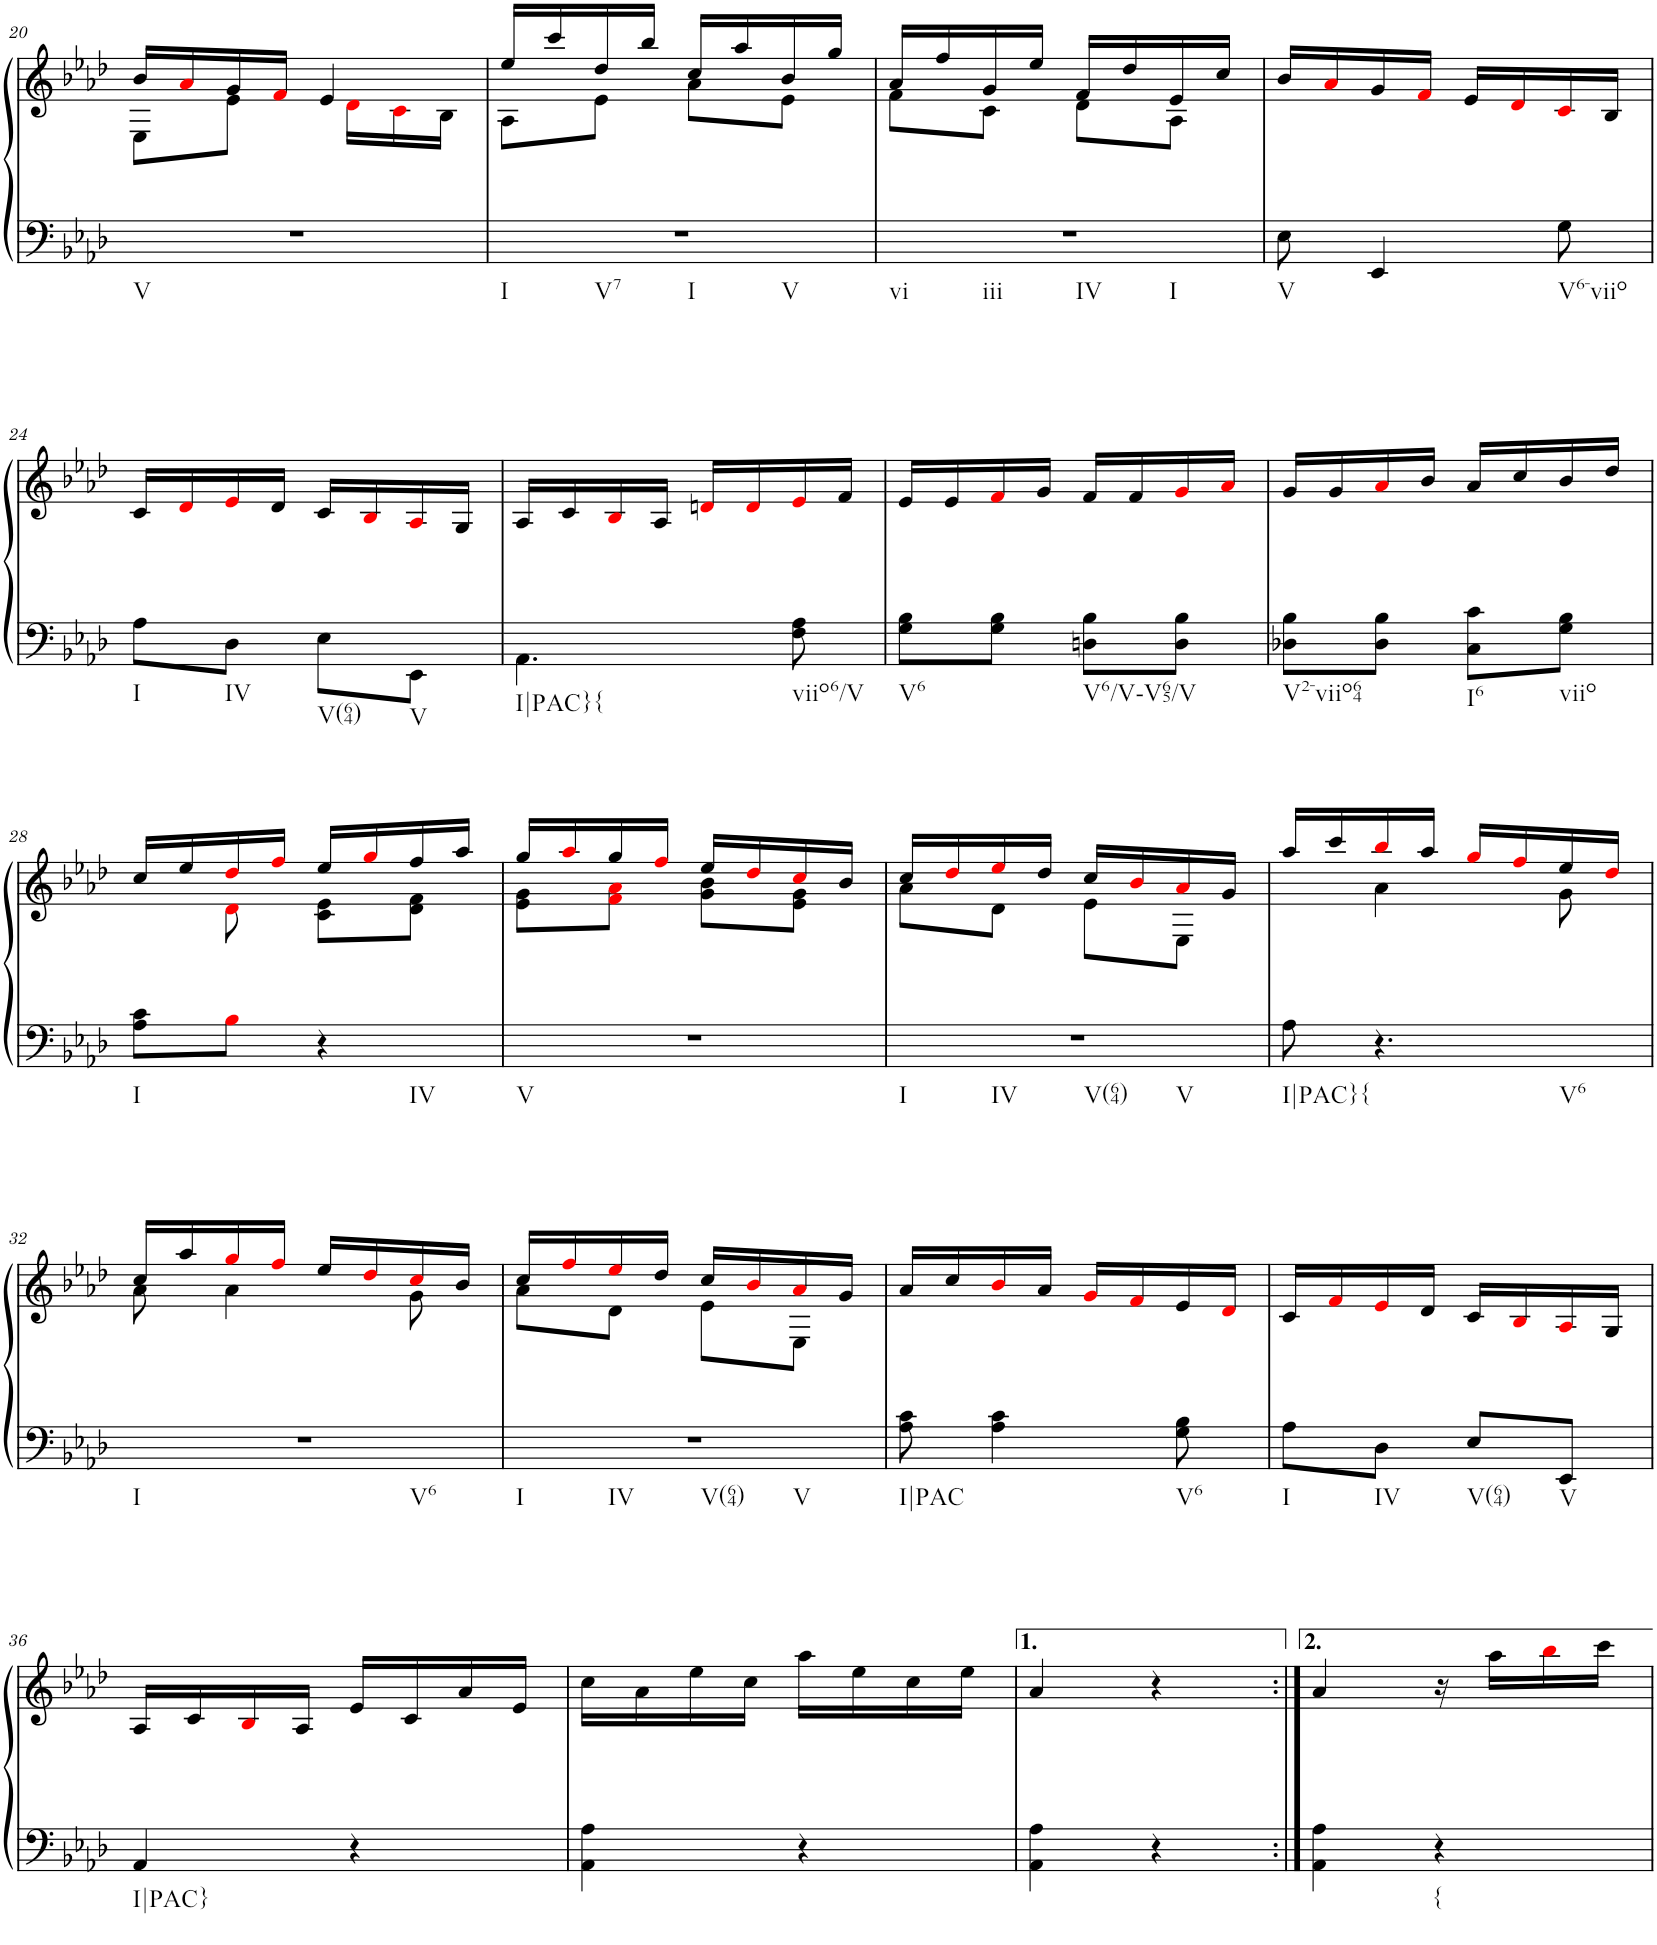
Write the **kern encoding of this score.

**kern	**kern
*part1	*part1
*staff2	*staff1
*I"Piano	*
*I'Pno.	*
!!LO:PB:g=z
*clefF4	*clefG2
*k[b-e-a-d-]	*k[b-e-a-d-]
*M2/4	*M2/4
=20	=20
*	*^
!LO:TX:b:t=V	!	!
2r	16b-/LL	8E-\L
.	16a-i/	.
.	16g/	8e-\J
.	16fi/JJ	.
.	4e-/	16ryy
.	.	16d-i\LL
.	.	16ci\
.	.	16B-\JJ
=21	=21	=21
!LO:TX:b:t=I	!	!
!LO:TX:b:t=V7	!	!
!LO:TX:b:t=I	!	!
!LO:TX:b:t=V	!	!
2r	16ee-/LL	8A-\L
.	16ccc/	.
.	16dd-/	8e-\J
.	16bb-/JJ	.
.	16cc/LL	8a-\L
.	16aa-/	.
.	16b-/	8e-\J
.	16gg/JJ	.
=22	=22	=22
!LO:TX:b:t=vi	!	!
!LO:TX:b:t=iii	!	!
!LO:TX:b:t=IV	!	!
!LO:TX:b:t=I	!	!
2r	16a-/LL	8f\L
.	16ff/	.
.	16g/	8c\J
.	16ee-/JJ	.
.	16f/LL	8d-\L
.	16dd-/	.
.	16e-/	8A-\J
.	16cc/JJ	.
*	*v	*v
=23	=23
!LO:TX:b:t=V	!
8E-\	16b-/LL
.	16a-i/
4EE-/	16g/
.	16fi/JJ
.	16e-/LL
.	16d-i/
!LO:TX:b:t=V6-viio	!
8G\	16ci/
.	16B-/JJ
!!LO:LB:g=z
=24	=24
!LO:TX:b:t=I	!
8A-\L	16c/LL
.	16d-i/
!LO:TX:b:t=IV	!
8D-\J	16e-i/
.	16d-/JJ
!LO:TX:b:t=V(64)	!
8E-\L	16c/LL
.	16B-i/
!LO:TX:b:t=V	!
8EE-\J	16A-i/
.	16G/JJ
=25	=25
!LO:TX:b:t=I|PAC}{	!
4.AA-\	16A-/LL
.	16c/
.	16B-i/
.	16A-/JJ
.	16dni/LL
.	16di/
!LO:TX:b:t=viio6/V	!
8F\ 8A-\	16e-i/
.	16f/JJ
=26	=26
!LO:TX:b:t=V6	!
8G\ 8B-\L	16e-/LL
.	16e-/
8G\ 8B-\J	16fi/
.	16g/JJ
!LO:TX:b:t=V6/V-V65/V	!
8Dn\ 8B-\L	16f/LL
.	16f/
8D\ 8B-\J	16gi/
.	16a-i/JJ
=27	=27
!LO:TX:b:t=V2-viio64	!
8D-X\ 8B-\L	16g/LL
.	16g/
8D-\ 8B-\J	16a-i/
.	16b-/JJ
!LO:TX:b:t=I6	!
8C\ 8c\L	16a-/LL
.	16cc/
!LO:TX:b:t=viio	!
8G\ 8B-\J	16b-/
.	16dd-/JJ
!!LO:LB:g=z
=28	=28
*	*^
!LO:TX:b:t=I	!	!
8A-\ 8c\L	16cc/LL	8ryy
.	16ee-/	.
8B-i\J	16dd-i/	8d-i\
.	16ffi/JJ	.
!LO:TX:b:t=IV	!	!
4r	16ee-/LL	8c\ 8e-\L
.	16ggi/	.
.	16ff/	8d-\ 8f\J
.	16aa-/JJ	.
=29	=29	=29
!LO:TX:b:t=V	!	!
2r	16gg/LL	8e-\ 8g\L
.	16aa-i/	.
.	16gg/	8fi\ 8a-i\J
.	16ffi/JJ	.
.	16ee-/LL	8g\ 8b-\L
.	16dd-i/	.
.	16cci/	8e-\ 8g\J
.	16b-/JJ	.
=30	=30	=30
!LO:TX:b:t=I	!	!
!LO:TX:b:t=IV	!	!
!LO:TX:b:t=V(64)	!	!
!LO:TX:b:t=V	!	!
2r	16cc/LL	8a-\L
.	16dd-i/	.
.	16ee-i/	8d-\J
.	16dd-/JJ	.
.	16cc/LL	8e-\L
.	16b-i/	.
.	16a-i/	8E-\J
.	16g/JJ	.
=31	=31	=31
!LO:TX:b:t=I|PAC}{	!	!
8A-\	16aa-/LL	8ryy
.	16ccc/	.
!LO:TX:b:t=V6	!	!
4.r	16bb-i/	4a-\
.	16aa-/JJ	.
.	16ggi/LL	.
.	16ffi/	.
.	16ee-/	8g\
.	16dd-i/JJ	.
!!LO:LB:g=z	!!
=32	=32	=32
!LO:TX:b:t=I	!	!
!LO:TX:b:t=V6	!	!
2r	16cc/LL	8a-\
.	16aa-/	.
.	16ggi/	4a-\
.	16ffi/JJ	.
.	16ee-/LL	.
.	16dd-i/	.
.	16cci/	8g\
.	16b-/JJ	.
=33	=33	=33
!LO:TX:b:t=I	!	!
!LO:TX:b:t=IV	!	!
!LO:TX:b:t=V(64)	!	!
!LO:TX:b:t=V	!	!
2r	16cc/LL	8a-\L
.	16ffi/	.
.	16ee-i/	8d-\J
.	16dd-/JJ	.
.	16cc/LL	8e-\L
.	16b-i/	.
.	16a-i/	8E-\J
.	16g/JJ	.
*	*v	*v
=34	=34
!LO:TX:b:t=I|PAC	!
8A-\ 8c\	16a-/LL
.	16cc/
4A-\ 4c\	16b-i/
.	16a-/JJ
.	16gi/LL
.	16fi/
!LO:TX:b:t=V6	!
8G\ 8B-\	16e-/
.	16d-i/JJ
=35	=35
!LO:TX:b:t=I	!
8A-\L	16c/LL
.	16fi/
!LO:TX:b:t=IV	!
8D-\J	16e-i/
.	16d-/JJ
!LO:TX:b:t=V(64)	!
8E-/L	16c/LL
.	16B-i/
!LO:TX:b:t=V	!
8EE-/J	16A-i/
.	16G/JJ
!!LO:LB:g=z
=36	=36
!LO:TX:b:t=I|PAC}	!
4AA-/	16A-/LL
.	16c/
.	16B-i/
.	16A-/JJ
4r	16e-/LL
.	16c/
.	16a-/
.	16e-/JJ
=37	=37
4AA-\ 4A-\	16cc\LL
.	16a-\
.	16ee-\
.	16cc\JJ
4r	16aa-\LL
.	16ee-\
.	16cc\
.	16ee-\JJ
=38	=38
4AA-\ 4A-\	4a-/
4r	4r
=38X1:|!	=38X1:|!
4AA-\ 4A-\	4a-/
!LO:TX:b:t={	!
4r	16r
.	16aa-\LL
.	16bb-i\
.	16ccc\JJ
=	=
*-	*-
